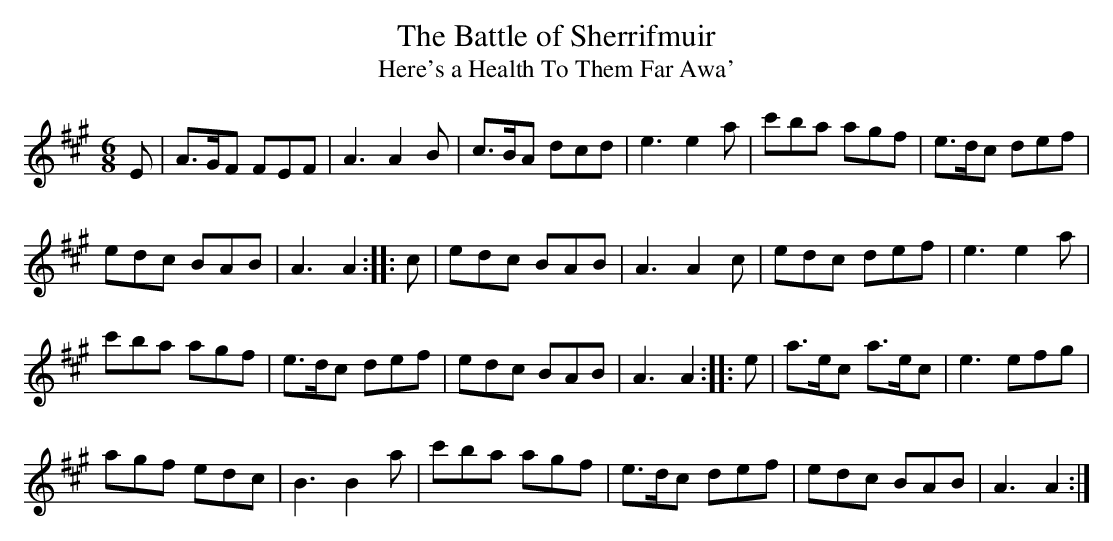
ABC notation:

X:1
T:The Battle of Sherrifmuir
T:Here's a Health To Them Far Awa'
M:6/8
L:1/8
K:A
E|A>GF FEF|A3 A2B|c>BA dcd|e3 e2a|c'ba agf|e>dc def|
edc BAB|A3 A2::c|edc BAB|A3 A2c|edc def|e3 e2a|
c'ba agf|e>dc def|edc BAB|A3 A2::e|a>ec a>ec|e3 efg|
agf edc|B3 B2a|c'ba agf|e>dc def|edc BAB|A3 A2:|
